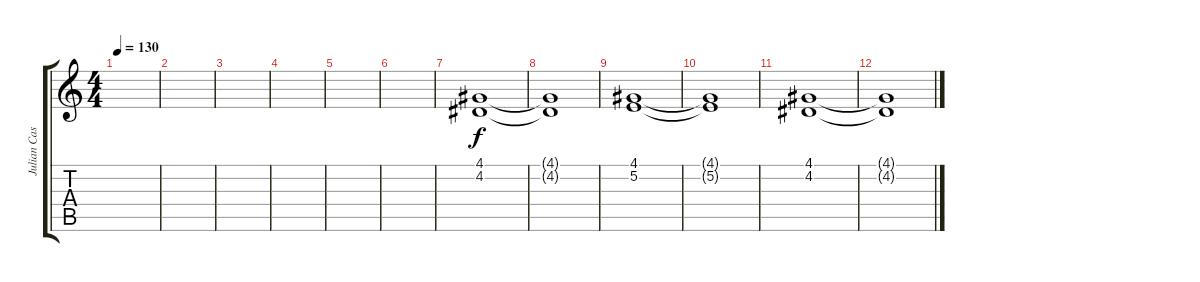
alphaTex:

\track ("Julian Casablancas" "Julian Cas") {instrument lead1square}
\staff {score tabs}
\tuning (E4 B3 G3 D3 A2 E2) {hide}
\ts (4 4)
\tempo 130
\clef g2
\ks c
|
|
|
|
|
|
(4.1 4.2).1 |
(4.1{t} 4.2{t}).1 |
(4.1 5.2).1 |
(4.1{t} 5.2{t}).1 |
(4.1 4.2).1 |
(4.1{t} 4.2{t}).1
